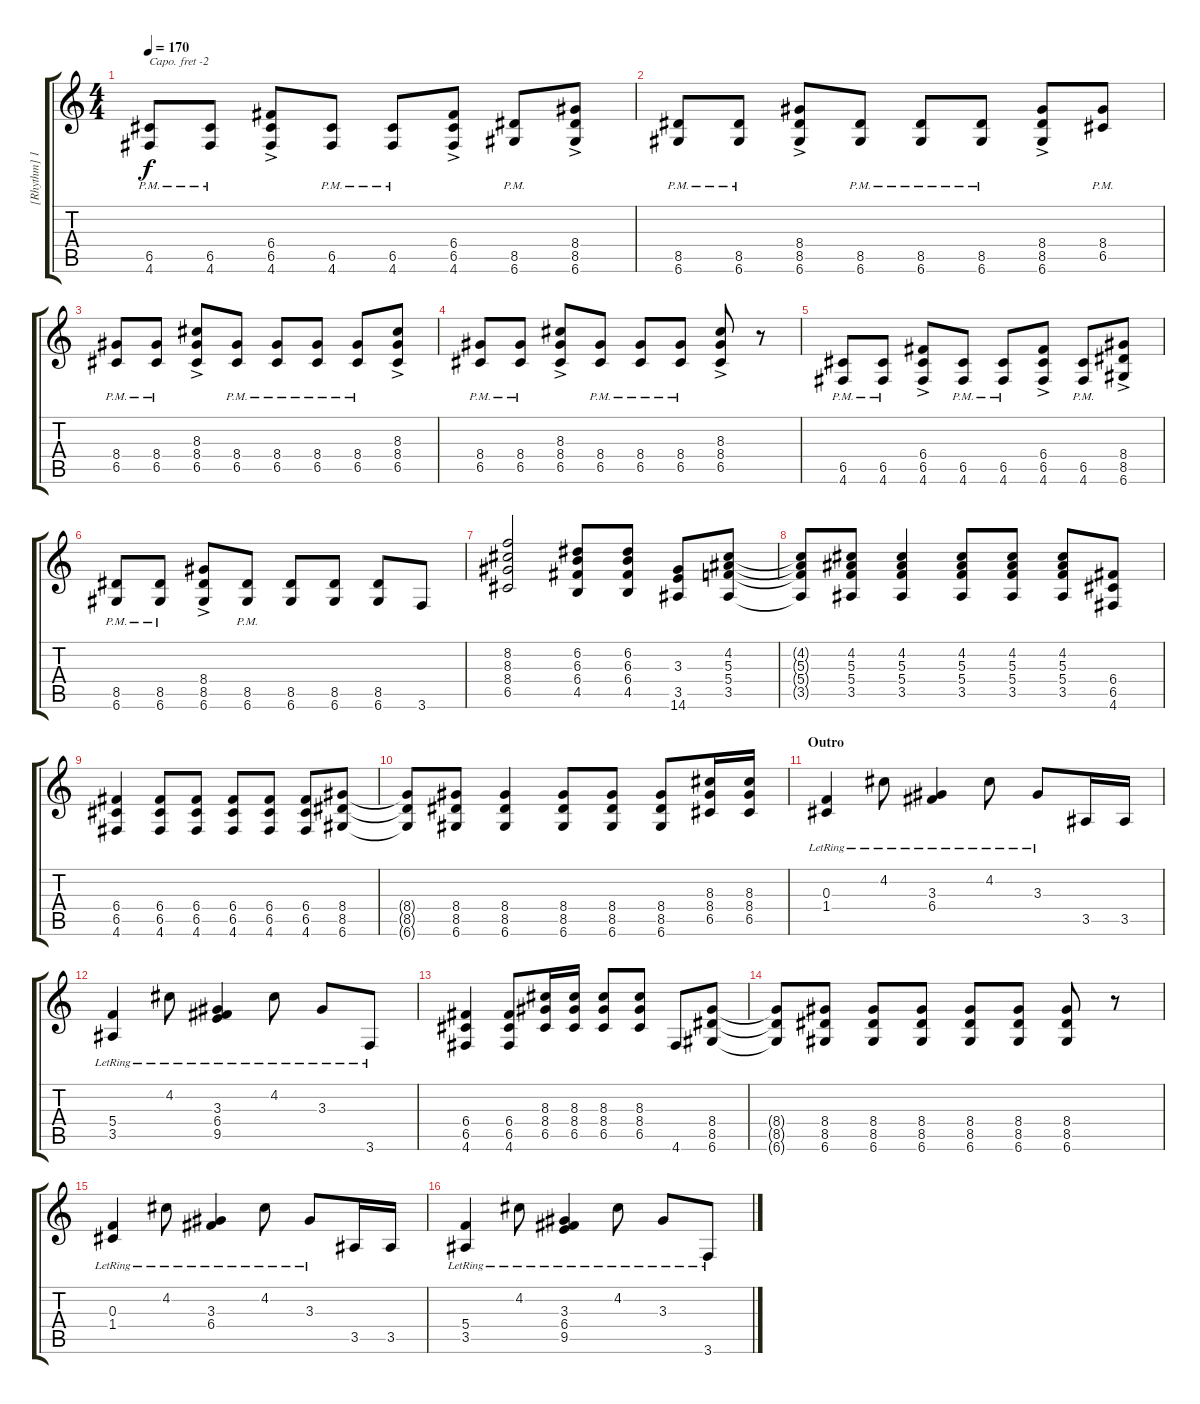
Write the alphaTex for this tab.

\track ("[Rhythm] 1 - Billie Joe Armstrong" "[Rhythm] 1") {instrument distortionguitar}
\staff {score tabs}
\capo -2
\tuning (E4 B3 G3 D3 A2 E2) {hide}
\ts (4 4)
\tempo 170
\clef g2
\ks c
(6.5{pm} 4.6{pm}).8{dy f} (6.5{pm} 4.6{pm}).8 (6.4{ac} 6.5{ac} 4.6{ac}).8 (6.5{pm} 4.6{pm}).8 (6.5{pm} 4.6{pm}).8 (6.4{ac} 6.5{ac} 4.6{ac}).8 (8.5{pm} 6.6{pm}).8 (8.4{ac} 8.5{ac} 6.6{ac}).8 |
(8.5{pm} 6.6{pm}).8 (8.5{pm} 6.6{pm}).8 (8.4{ac} 8.5{ac} 6.6{ac}).8 (8.5{pm} 6.6{pm}).8 (8.5{pm} 6.6{pm}).8 (8.5{pm} 6.6{pm}).8 (8.4{ac} 8.5{ac} 6.6{ac}).8 (8.4{pm} 6.5{pm}).8 |
(8.4{pm} 6.5{pm}).8 (8.4{pm} 6.5{pm}).8 (8.3{ac} 8.4{ac} 6.5{ac}).8 (8.4{pm} 6.5{pm}).8 (8.4{pm} 6.5{pm}).8 (8.4{pm} 6.5{pm}).8 (8.4{pm} 6.5{pm}).8 (8.3{ac} 8.4{ac} 6.5{ac}).8 |
(8.4{pm} 6.5{pm}).8 (8.4{pm} 6.5{pm}).8 (8.3{ac} 8.4{ac} 6.5{ac}).8 (8.4{pm} 6.5{pm}).8 (8.4{pm} 6.5{pm}).8 (8.4{pm} 6.5{pm}).8 (8.3{ac} 8.4{ac} 6.5{ac}).8 r.8 |
(6.5{pm} 4.6{pm}).8 (6.5{pm} 4.6{pm}).8 (6.4{ac} 6.5{ac} 4.6{ac}).8 (6.5{pm} 4.6{pm}).8 (6.5{pm} 4.6{pm}).8 (6.4{ac} 6.5{ac} 4.6{ac}).8 (6.5{pm} 4.6{pm}).8 (8.4{ac} 8.5{ac} 6.6{ac}).8 |
(8.5{pm} 6.6{pm}).8 (8.5{pm} 6.6{pm}).8 (8.4{ac} 8.5{ac} 6.6{ac}).8 (8.5{pm} 6.6{pm}).8 (8.5 6.6).8 (8.5 6.6).8 (8.5 6.6).8 3.6.8 |
(8.2 8.3 8.4 6.5).2 (6.2 6.3 6.4 4.5).8 (6.2 6.3 6.4 4.5).8 (3.3 3.5 14.6).8 (4.2 5.3 5.4 3.5).8 |
(4.2{t} 5.3{t} 5.4{t} 3.5{t}).8 (4.2 5.3 5.4 3.5).8 (4.2 5.3 5.4 3.5).4 (4.2 5.3 5.4 3.5).8 (4.2 5.3 5.4 3.5).8 (4.2 5.3 5.4 3.5).8 (6.4 6.5 4.6).8 |
(6.4 6.5 4.6).4 (6.4 6.5 4.6).8 (6.4 6.5 4.6).8 (6.4 6.5 4.6).8 (6.4 6.5 4.6).8 (6.4 6.5 4.6).8 (8.4 8.5 6.6).8 |
(8.4{t} 8.5{t} 6.6{t}).8 (8.4 8.5 6.6).8 (8.4 8.5 6.6).4 (8.4 8.5 6.6).8 (8.4 8.5 6.6).8 (8.4 8.5 6.6).8 (8.3 8.4 6.5).16 (8.3 8.4 6.5).16 |
\section ("" "Outro")
(0.3{lr} 1.4{lr}).4 4.2{lr}.8 (3.3{lr} 6.4{lr}).4 4.2{lr}.8 3.3{lr}.8 3.5.16 3.5.16 |
(5.4{lr} 3.5{lr}).4 4.2{lr}.8 (3.3{lr} 6.4{lr} 9.5{lr}).4 4.2{lr}.8 3.3{lr}.8 3.6{lr}.8 |
(6.4 6.5 4.6).4 (6.4 6.5 4.6).8 (8.3 8.4 6.5).16 (8.3 8.4 6.5).16 (8.3 8.4 6.5).8 (8.3 8.4 6.5).8 4.6.8 (8.4 8.5 6.6).8 |
(8.4{t} 8.5{t} 6.6{t}).8 (8.4 8.5 6.6).8 (8.4 8.5 6.6).8 (8.4 8.5 6.6).8 (8.4 8.5 6.6).8 (8.4 8.5 6.6).8 (8.4 8.5 6.6).8 r.8 |
(0.3{lr} 1.4{lr}).4 4.2{lr}.8 (3.3{lr} 6.4{lr}).4 4.2{lr}.8 3.3{lr}.8 3.5.16 3.5.16 |
(5.4{lr} 3.5{lr}).4 4.2{lr}.8 (3.3{lr} 6.4{lr} 9.5{lr}).4 4.2{lr}.8 3.3{lr}.8 3.6{lr}.8
